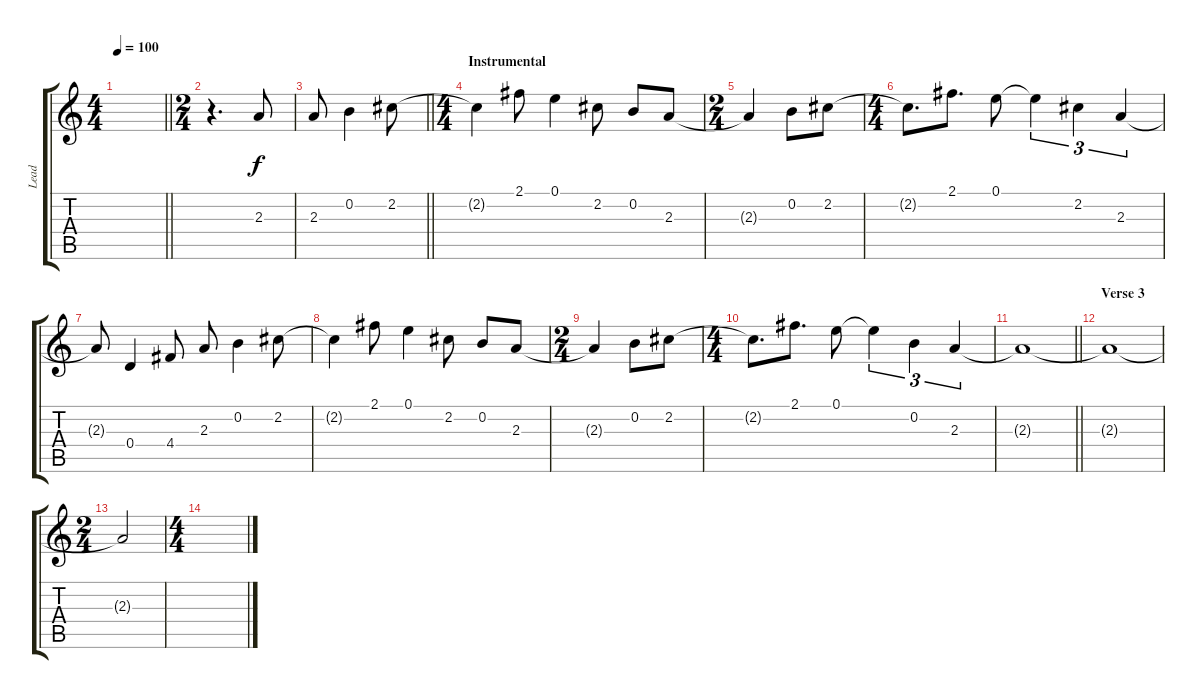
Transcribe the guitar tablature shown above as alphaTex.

\track ("Lead" "Lead") {instrument distortionguitar}
\staff {score tabs}
\tuning (E4 B3 G3 D3 A2 E2) {hide}
\ts (4 4)
\tempo 100
\clef g2
\barLineRight lightlight
\ks c
|
\ts (2 4)
r.4{d} 2.3.8 |
\barLineRight lightlight
2.3.8 0.2.4 2.2.8 |
\ts (4 4)
\section ("" "Instrumental")
2.2{t}.4 2.1.8 0.1.4 2.2.8 0.2.8 2.3.8 |
\ts (2 4)
2.3{t}.4 0.2.8 2.2.8 |
\ts (4 4)
2.2{t}.8{d} 2.1.8{d} 0.1.8 0.1{t}.4{tu (3 2)} 2.2.4{tu (3 2)} 2.3.4{tu (3 2)} |
2.3{t}.8 0.4.4 4.4.8 2.3.8 0.2.4 2.2.8 |
2.2{t}.4 2.1.8 0.1.4 2.2.8 0.2.8 2.3.8 |
\ts (2 4)
2.3{t}.4 0.2.8 2.2.8 |
\ts (4 4)
2.2{t}.8{d} 2.1.8{d} 0.1.8 0.1{t}.4{tu (3 2)} 0.2.4{tu (3 2)} 2.3.4{tu (3 2)} |
\barLineRight lightlight
2.3{t}.1 |
\section ("" "Verse 3")
2.3{t}.1 |
\ts (2 4)
2.3{t}.2 |
\ts (4 4)
